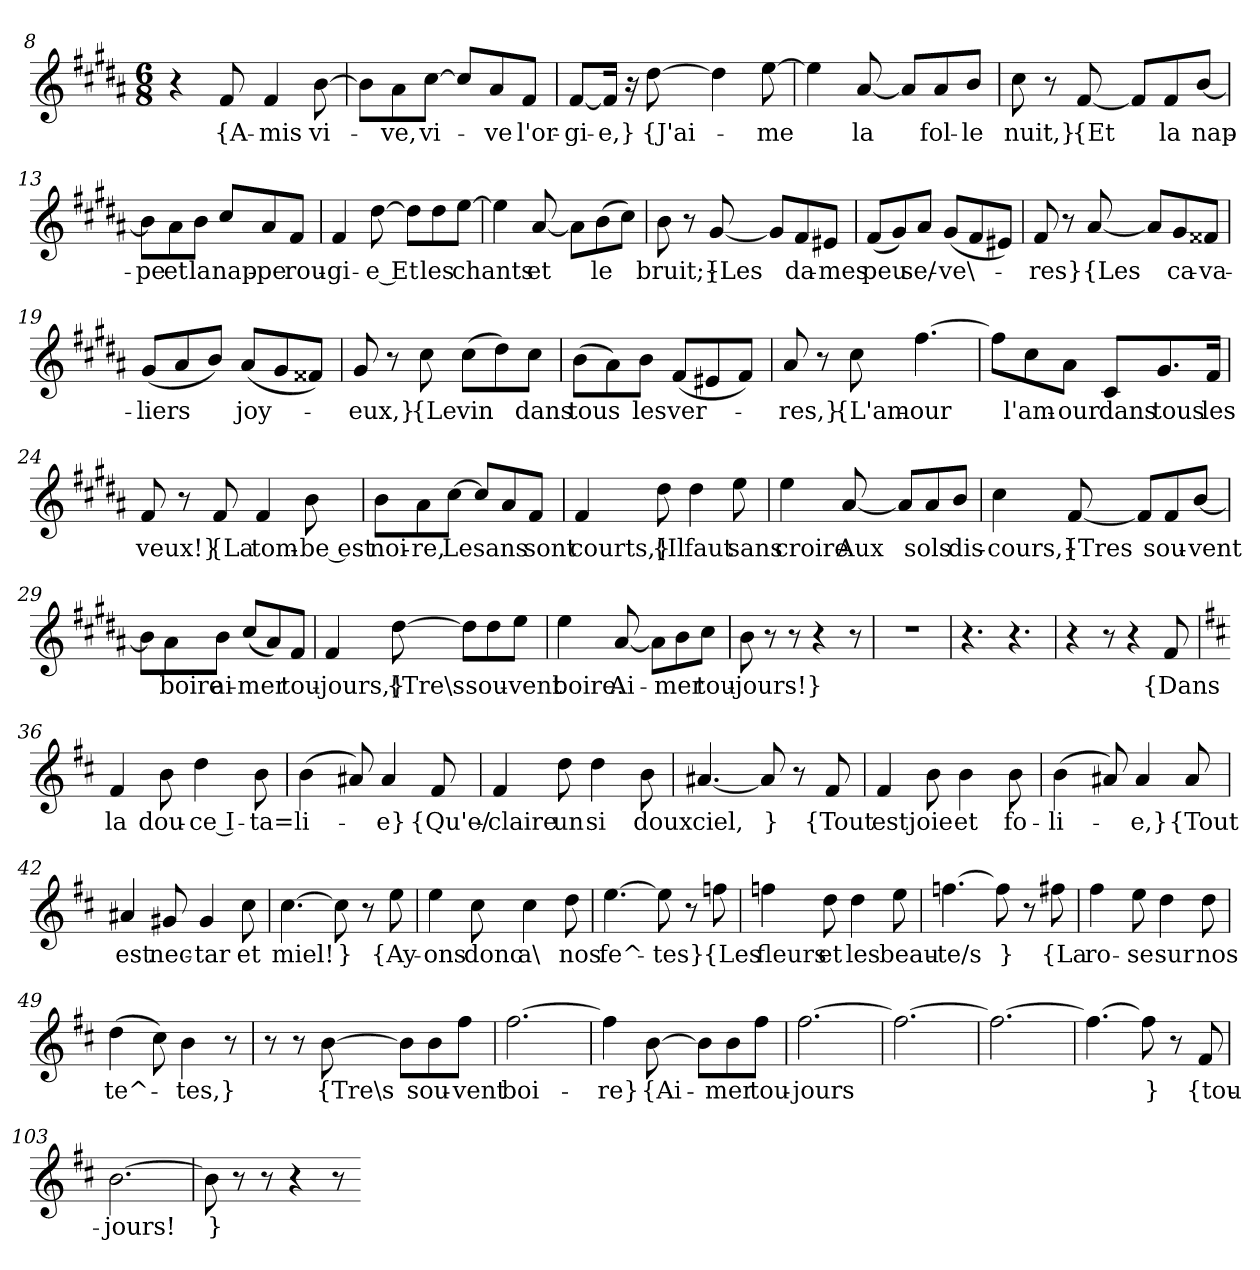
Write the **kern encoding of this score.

**kern	**text
*part1	*part1
*staff1	*staff1
*clefG2	*
*k[f#c#g#d#a#]	*
*M6/8	*
=8	=8
4r	.
8f#	{A-
4f#	-mis
[8b	vi-
=9	=9
8b\L]	.
8a#\	-ve,
[8cc#\J	vi-
8cc#/L]	.
8a#/	-ve
8f#/J	l'or-
=10	=10
[8f#/L	-gi-
16f#/Jk]	-e,}
16r	.
[8dd#	{J'ai-
4dd#]	.
[8ee	-me
=11	=11
4ee]	.
[8a#	la
8a#/L]	.
8a#/	fol-
8b/J	-le
=12	=12
8cc#	nuit,}
8r	.
[8f#	{Et
8f#/L]	.
8f#/	la
[8b/J	nap-
=13	=13
8b\L]	-pe
8a#\	et
8b\J	la
8cc#/L	nap-
8a#/	-pe
8f#/J	rou-
=14	=14
4f#	-gi-
[8dd#	-e Et
8dd#\L]	.
8dd#\	les
[8ee\J	chants
=15	=15
4ee]	.
[8a#	et
8a#\L]	.
(8b\	le
8cc#\J)	.
=16	=16
8b	bruit;}
8r	.
[8g#	{Les
8g#/L]	.
8f#/	da-
8e#X/J	-mes
=17	=17
(8f#/L	peu
8g#/)	.
8a#/J	se/-
(8g#/L	-ve\-
8f#/	.
8e#X/J)	.
=18	=18
8f#	-res}
8r	.
[8a#	{Les
8a#/L]	.
8g#/	ca-
8f##X/J	-va-
=19	=19
(8g#/L	-liers
8a#/	.
8b/J)	.
(8a#/L	joy-
8g#/	.
8f##X/J)	.
=20	=20
8g#	-eux,}
8r	.
8cc#	{Le
(8cc#\L	vin
8dd#\)	.
8cc#\J	dans
=21	=21
(8b\L	tous
8a#\)	.
8b\J	les
(8f#/L	ver-
8e#X/	.
8f#/J)	.
=22	=22
8a#	-res,}
8r	.
8cc#	{L'am-
[4.ff#	-our
=23	=23
8ff#\L]	.
8cc#\	l'am-
8a#\J	-our
8c#/L	dans
8.g#/	tous
16f#/Jk	les
=24	=24
8f#	veux!}
8r	.
8f#	{La
4f#	tom-
8b	-be est
=25	=25
8b\L	noi-
8a#\	-re,
[8cc#\J	Les
8cc#/L]	.
8a#/	ans
8f#/J	sont
=26	=26
4f#	courts,}
8dd#	{Il
4dd#	faut
8ee	sans
=27	=27
4ee	croire
[8a#	Aux
8a#/L]	.
8a#/	sols
8b/J	dis-
=28	=28
4cc#	-cours,}
[8f#	{Tres
8f#/L]	.
8f#/	sou-
[8b/J	-vent
=29	=29
8b\L]	.
8a#\	boire
8b\J	ai-
(8cc#/L	-mer
8a#/)	.
8f#/J	tou-
=30	=30
4f#	-jours,}
[8dd#	{Tre\s
8dd#\L]	.
8dd#\	sou-
8ee\J	-vent
=31	=31
4ee	boire.
[8a#	Ai-
8a#\L]	.
8b\	-mer
8cc#\J	tou-
=32	=32
8b	-jours!}
8r	.
8r	.
4r	.
8r	.
=33	=33
2.r	.
=34	=34
4.r	.
4.r	.
=35	=35
4r	.
8r	.
4r	.
8f#	{Dans
=36	=36
*k[f#c#]	*
4f#	la
8b	dou-
4dd	-ce I-
8b	-ta=
=37	=37
(4b	-li-
8a#X)	.
4a#	-e}
8f#	{Qu'e/-
=38	=38
4f#	-claire
8dd	un
4dd	si
8b	doux
=39	=39
[4.a#X	ciel,
8a#]	}
8r	.
8f#	{Tout
=40	=40
4f#	est
8b	joie
4b	et
8b	fo-
=41	=41
(4b	-li-
8a#X)	.
4a#	-e,}
8a#	{Tout
=42	=42
4a#X	est
8g#X	nec-
4g#	-tar
8cc#	et
=43	=43
[4.cc#	miel!
8cc#]	}
8r	.
8ee	{Ay-
=44	=44
4ee	-ons
8cc#	donc
4cc#	a\
8dd	nos
=45	=45
[4.ee	fe^-
8ee]	-tes}
8r	.
8ffn	{Les
=46	=46
4ffn	fleurs
8dd	et
4dd	les
8ee	beau-
=47	=47
[4.ffn	-te/s
8ffn]	}
8r	.
8ff#X	{La
=48	=48
4ff#	ro-
8ee	-se
4dd	sur
8dd	nos
=49	=49
(4dd	te^-
8cc#)	.
4b	-tes,}
8r	.
=96	=96
8r	.
8r	.
[8b	{Tre\s
8b\L]	.
8b\	sou-
8ff#\J	-vent
=97	=97
[2.ff#	boi-
=98	=98
4ff#]	-re}
[8b	{Ai-
8b\L]	.
8b\	-mer
8ff#\J	tou-
=99	=99
[2.ff#	-jours
=100	=100
2.ff#_	.
=101	=101
2.ff#_	.
=102	=102
4.ff#_	.
8ff#]	}
8r	.
8f#	{tou-
=103	=103
[2.b	jours!
=104	=104
8b]	}
8r	.
8r	.
4r	.
8r	.
=-	=-
*-	*-
